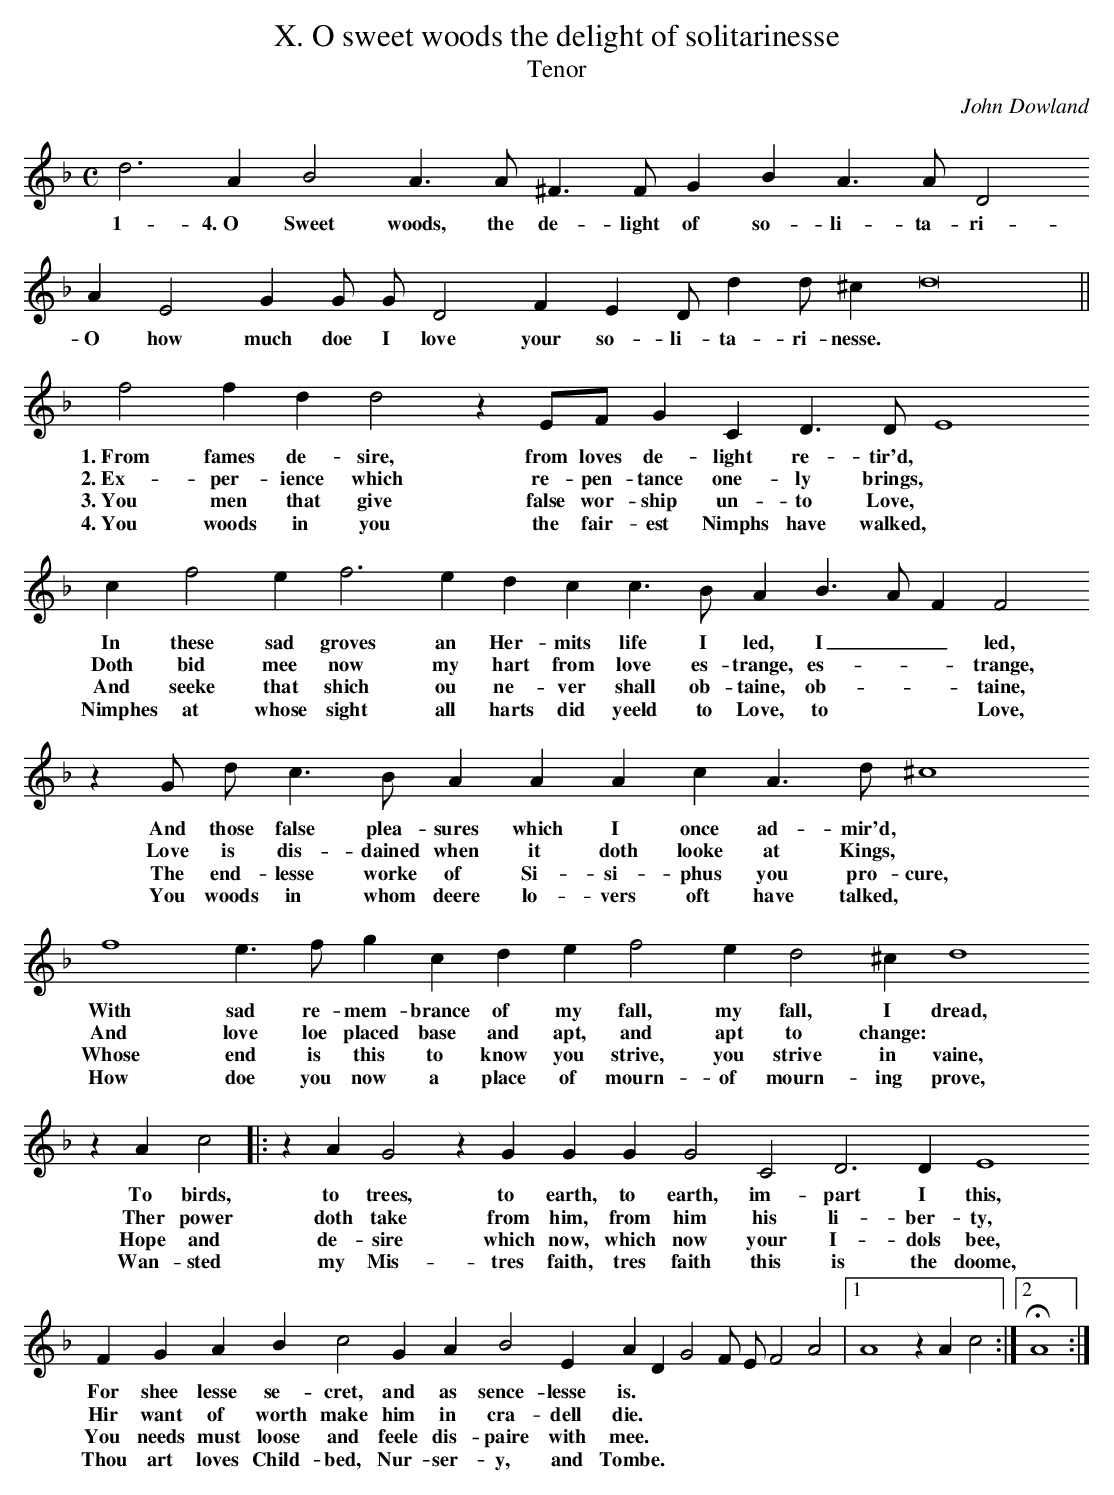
X:1
T:X. O sweet woods the delight of solitarinesse
T:Tenor
C: John Dowland
L:1/4
M:C
K:D min -8va
d3 A B2 A > A ^F > F G B A > A D2
w:1-4.~O Sweet woods, the de- light of so- li- ta- ri- nesse,
A E2 G G/ G/ D2 F E D/ d d/ ^c d8 ||
w:O how much doe I love your so- li- ta- ri- nesse.
f2 f dd2 z E/F/ GC D > D E4
w:1.~From fames de- sire, from loves de- light re- tir'd,
w:2.~Ex- per- ience which re- pen- tance one- ly brings,
w:3.~You men that give false wor- ship un- to Love,
w:4.~You woods in you the fair- est Nimphs have walked,
c f2 e f3 e d c c > B A B > A F F2
w:In these sad groves an Her- mits life I led, I _ _ led,
w:Doth bid mee now my hart from love es- trange, es- * * trange,
w:And seeke that shich ou ne- ver shall ob- taine, ob- * * taine,
w:Nimphes at whose sight all harts did yeeld to Love, to * * Love,
z G/ d/ c > B A A A c A > d ^c4
w:And those false plea- sures which I once ad- mir'd,
w:Love is dis- dained when it doth looke at Kings,
w:The end- lesse worke of Si- si- phus you pro- cure,
w:You woods in whom deere lo- vers oft have talked,
f4 e > f g c d e f2 e d2 ^c d4
w:With sad re- mem- brance of my fall, my fall, I dread,
w:And love loe placed base and apt, and apt to change:
w:Whose end is this to know you strive, you strive in vaine,
w:How doe you now a place of mourn-  of mourn- ing prove,
z A c2 |: z A G2 z G G G G2 C2 D3 D E4
w:To birds, to trees, to earth, to earth, im- part I this,
w:Ther power doth take from him, from him his li- ber- ty,
w:Hope and de- sire which now, which now your I- dols bee,
w:Wan- sted my Mis- tres faith, tres faith this is the doome,
F G A B c2 G A B2 E A D G2 F/ E/ F2 A2 |1 A4 z A c2 :|2 HA4 :|
w:For shee lesse se- cret, and as sence- lesse is.
w:Hir want of worth make him in cra- dell die.
w:You needs must loose and feele dis- paire with mee.
w:Thou art loves Child- bed, Nur- ser- y, and Tombe.
